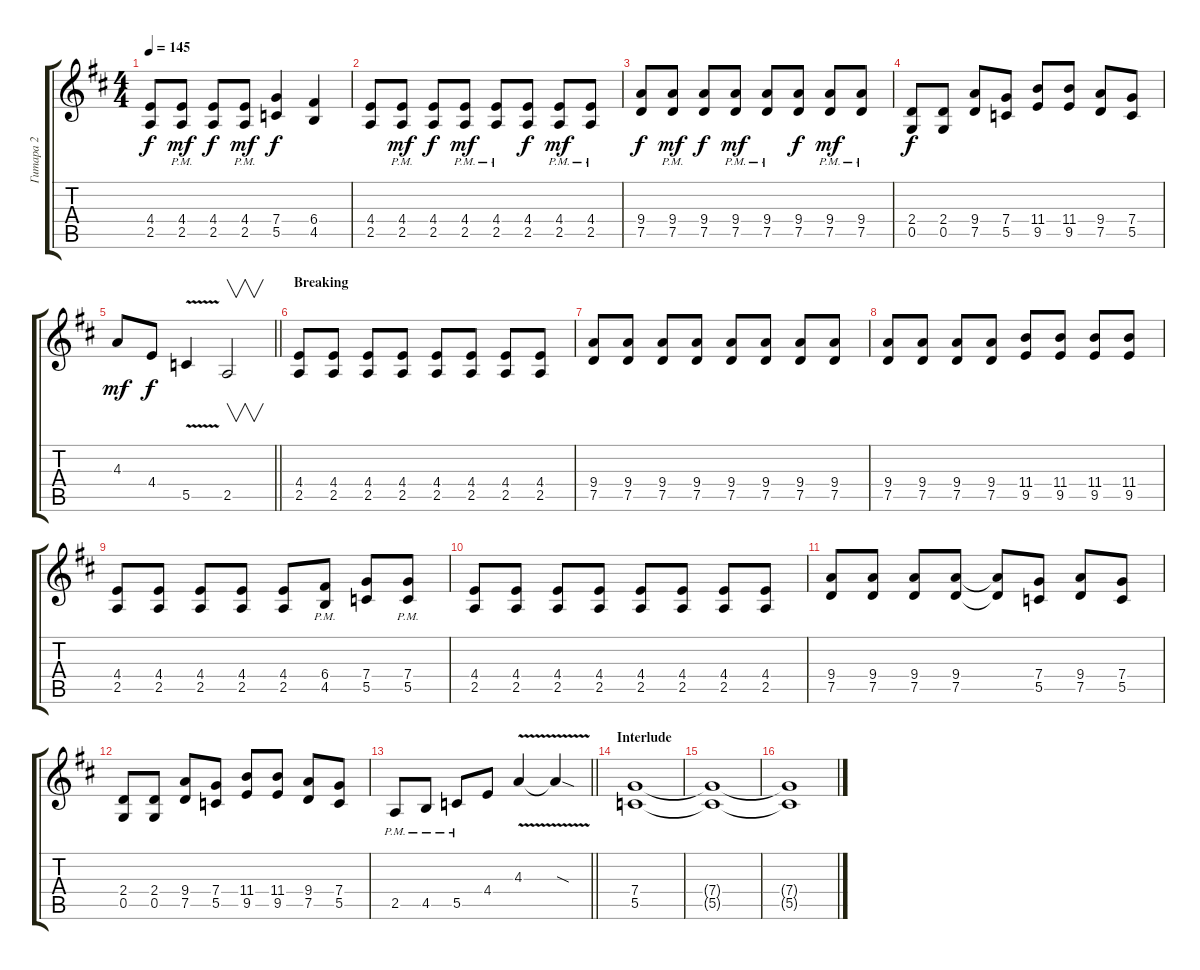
\track ("Гитара 2" "Гитара 2") {instrument distortionguitar}
\staff {score tabs}
\tuning (D4 A3 F3 C3 G2 D2) {hide}
\ts (4 4)
\tempo 145
\clef g2
\ks bminor
(4.4 2.5).8{dy f} (4.4{pm} 2.5{pm}).8{dy mf} (4.4 2.5).8{dy f} (4.4{pm} 2.5{pm}).8{dy mf} (7.4 5.5).4{dy f} (6.4 4.5).4 |
(4.4 2.5).8 (4.4{pm} 2.5{pm}).8{dy mf} (4.4 2.5).8{dy f} (4.4{pm} 2.5{pm}).8{dy mf} (4.4{pm} 2.5{pm}).8 (4.4 2.5).8{dy f} (4.4{pm} 2.5{pm}).8{dy mf} (4.4{pm} 2.5{pm}).8 |
(9.4 7.5).8{dy f} (9.4{pm} 7.5{pm}).8{dy mf} (9.4 7.5).8{dy f} (9.4{pm} 7.5{pm}).8{dy mf} (9.4{pm} 7.5{pm}).8 (9.4 7.5).8{dy f} (9.4{pm} 7.5{pm}).8{dy mf} (9.4{pm} 7.5{pm}).8 |
(2.4 0.5).8{dy f} (2.4 0.5).8 (9.4 7.5).8 (7.4 5.5).8 (11.4 9.5).8 (11.4 9.5).8 (9.4 7.5).8 (7.4 5.5).8 |
\barLineRight lightlight
4.3.8{dy mf} 4.4.8{dy f} 5.5{v}.4 2.5.2{v} |
\section ("" "Breaking")
(4.4 2.5).8 (4.4 2.5).8 (4.4 2.5).8 (4.4 2.5).8 (4.4 2.5).8 (4.4 2.5).8 (4.4 2.5).8 (4.4 2.5).8 |
(9.4 7.5).8 (9.4 7.5).8 (9.4 7.5).8 (9.4 7.5).8 (9.4 7.5).8 (9.4 7.5).8 (9.4 7.5).8 (9.4 7.5).8 |
(9.4 7.5).8 (9.4 7.5).8 (9.4 7.5).8 (9.4 7.5).8 (11.4 9.5).8 (11.4 9.5).8 (11.4 9.5).8 (11.4 9.5).8 |
(4.4 2.5).8 (4.4 2.5).8 (4.4 2.5).8 (4.4 2.5).8 (4.4 2.5).8 (6.4{pm} 4.5{pm}).8 (7.4 5.5).8 (7.4{pm} 5.5{pm}).8 |
(4.4 2.5).8 (4.4 2.5).8 (4.4 2.5).8 (4.4 2.5).8 (4.4 2.5).8 (4.4 2.5).8 (4.4 2.5).8 (4.4 2.5).8 |
(9.4 7.5).8 (9.4 7.5).8 (9.4 7.5).8 (9.4 7.5).8 (9.4{t} 7.5{t}).8 (7.4 5.5).8 (9.4 7.5).8 (7.4 5.5).8 |
(2.4 0.5).8 (2.4 0.5).8 (9.4 7.5).8 (7.4 5.5).8 (11.4 9.5).8 (11.4 9.5).8 (9.4 7.5).8 (7.4 5.5).8 |
\barLineRight lightlight
2.5{pm}.8 4.5{pm}.8 5.5{pm}.8 4.4.8 4.3{v}.4 4.3{sod t}.4 |
\section ("" "Interlude")
(7.4 5.5).1 |
(7.4{t} 5.5{t}).1 |
(7.4{t} 5.5{t}).1
